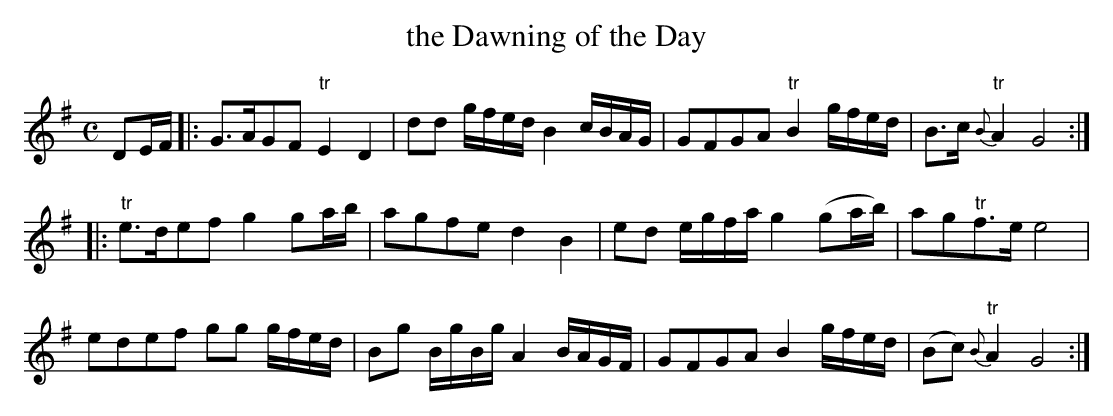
X:1
T:the Dawning of the Day
L:1/16
M:C
K:G major
D2EF|:\
G3AG2F2 "tr"E4D4| d2d2 gfed B4 cBAG| \
G2F2G2A2 "tr"B4 gfed| B3c {B}"tr"A4 G8::
"tr"e3de2f2 g4g2ab| a2g2f2e2 d4B4|\
e2d2 egfa g4 (g2ab)| a2g2"tr"f3e e8|
e2d2e2f2 g2g2 gfed| B2g2 BgBg A4 BAGF|\
G2F2G2A2 B4 gfed| (B2c2) "tr"{B}A4 G8 :|
